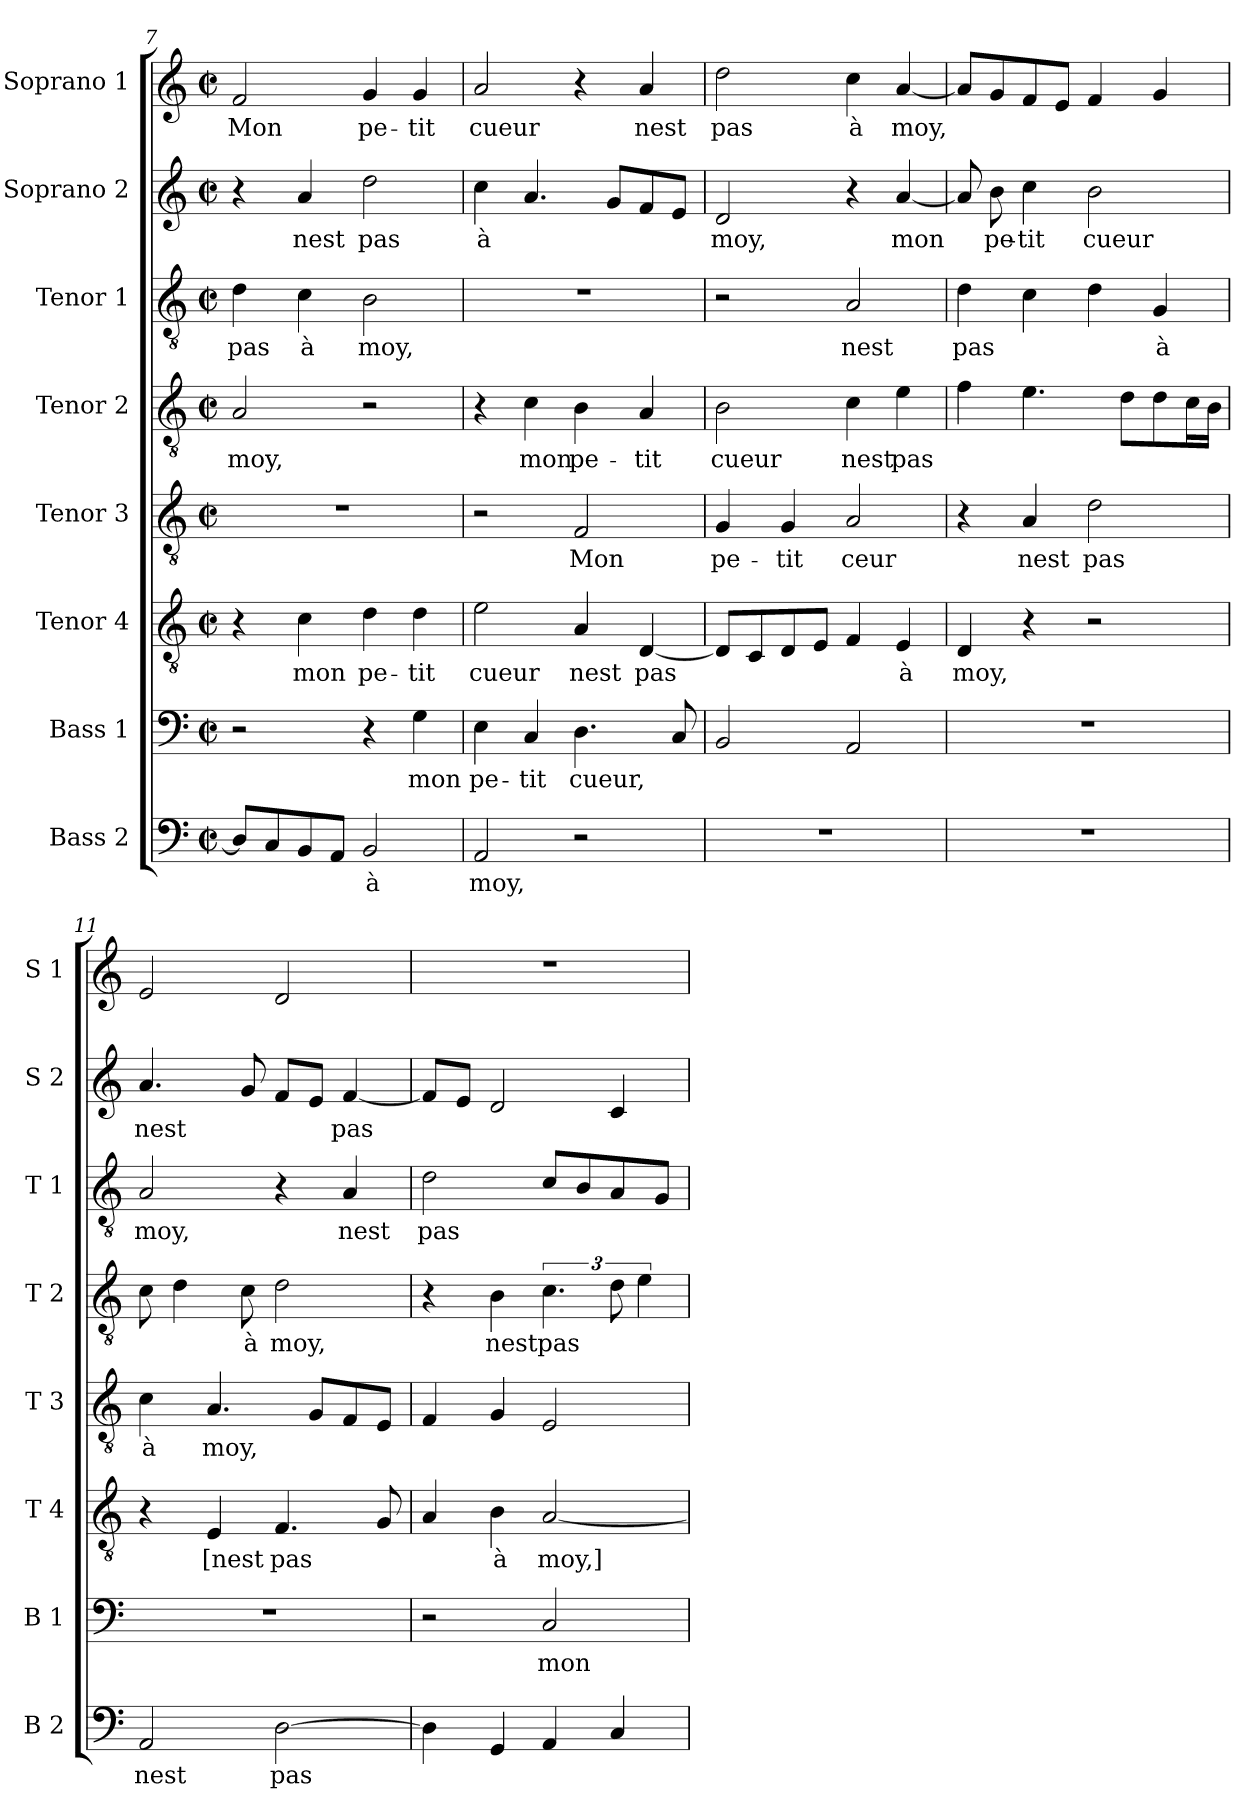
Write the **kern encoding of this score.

**kern	**text	**kern	**text	**kern	**text	**kern	**text	**kern	**text	**kern	**text	**kern	**text	**kern	**text
*part8	*part8	*part7	*part7	*part6	*part6	*part5	*part5	*part4	*part4	*part3	*part3	*part2	*part2	*part1	*part1
*staff8	*staff8	*staff7	*staff7	*staff6	*staff6	*staff5	*staff5	*staff4	*staff4	*staff3	*staff3	*staff2	*staff2	*staff1	*staff1
*I"Bass 2	*	*I"Bass 1	*	*I"Tenor 4	*	*I"Tenor 3	*	*I"Tenor 2	*	*I"Tenor 1	*	*I"Soprano 2	*	*I"Soprano 1	*
*I'B 2	*	*I'B 1	*	*I'T 4	*	*I'T 3	*	*I'T 2	*	*I'T 1	*	*I'S 2	*	*I'S 1	*
*clefF4	*	*clefF4	*	*clefGv2	*	*clefGv2	*	*clefGv2	*	*clefGv2	*	*clefG2	*	*clefG2	*
*k[]	*	*k[]	*	*k[]	*	*k[]	*	*k[]	*	*k[]	*	*k[]	*	*k[]	*
*C:	*	*C:	*	*C:	*	*C:	*	*C:	*	*C:	*	*C:	*	*C:	*
*M2/2	*	*M2/2	*	*M2/2	*	*M2/2	*	*M2/2	*	*M2/2	*	*M2/2	*	*M2/2	*
*met(c|)	*	*met(c|)	*	*met(c|)	*	*met(c|)	*	*met(c|)	*	*met(c|)	*	*met(c|)	*	*met(c|)	*
=7	=7	=7	=7	=7	=7	=7	=7	=7	=7	=7	=7	=7	=7	=7	=7
8D/L]	.	2r	.	4r	.	1r	.	2A/	moy,	4d\	pas	4r	.	2f/	Mon
8C/	.	.	.	.	.	.	.	.	.	.	.	.	.	.	.
8BB/	.	.	.	4c\	mon	.	.	.	.	4c\	à	4a/	nest	.	.
8AA/J	.	.	.	.	.	.	.	.	.	.	.	.	.	.	.
2BB/	à	4r	.	4d\	pe-	.	.	2r	.	2B\	moy,	2dd\	pas	4g/	pe-
.	.	4G\	mon	4d\	-tit	.	.	.	.	.	.	.	.	4g/	-tit
=8	=8	=8	=8	=8	=8	=8	=8	=8	=8	=8	=8	=8	=8	=8	=8
2AA/	moy,	4E\	pe-	2e\	cueur	2r	.	4r	.	1r	.	4cc\	à	2a/	cueur
.	.	4C/	-tit	.	.	.	.	4c\	mon	.	.	4.a/	.	.	.
2r	.	4.D\	cueur,	4A/	nest	2F/	Mon	4B\	pe-	.	.	.	.	4r	.
.	.	.	.	.	.	.	.	.	.	.	.	8g/L	.	.	.
.	.	.	.	[4D/	pas	.	.	4A/	-tit	.	.	8f/	.	4a/	nest
.	.	8C/	.	.	.	.	.	.	.	.	.	8e/J	.	.	.
=9	=9	=9	=9	=9	=9	=9	=9	=9	=9	=9	=9	=9	=9	=9	=9
1r	.	2BB/	.	8D/L]	.	4G/	pe-	2B\	cueur	2r	.	2d/	moy,	2dd\	pas
.	.	.	.	8C/	.	.	.	.	.	.	.	.	.	.	.
.	.	.	.	8D/	.	4G/	-tit	.	.	.	.	.	.	.	.
.	.	.	.	8E/J	.	.	.	.	.	.	.	.	.	.	.
.	.	2AA/	.	4F/	.	2A/	ceur	4c\	nest	2A/	nest	4r	.	4cc\	à
.	.	.	.	4E/	à	.	.	4e\	pas	.	.	[4a/	mon	[4a/	moy,
=10	=10	=10	=10	=10	=10	=10	=10	=10	=10	=10	=10	=10	=10	=10	=10
1r	.	1r	.	4D/	moy,	4r	.	4f\	.	4d\	pas	8a/]	.	8a/L]	.
.	.	.	.	.	.	.	.	.	.	.	.	8b\	pe-	8g/	.
.	.	.	.	4r	.	4A/	nest	4.e\	.	4c\	.	4cc\	-tit	8f/	.
.	.	.	.	.	.	.	.	.	.	.	.	.	.	8e/J	.
.	.	.	.	2r	.	2d\	pas	.	.	4d\	.	2b\	cueur	4f/	.
.	.	.	.	.	.	.	.	8d\L	.	.	.	.	.	.	.
.	.	.	.	.	.	.	.	8d\	.	4G/	à	.	.	4g/	.
.	.	.	.	.	.	.	.	16c\L	.	.	.	.	.	.	.
.	.	.	.	.	.	.	.	16B\JJ	.	.	.	.	.	.	.
=11	=11	=11	=11	=11	=11	=11	=11	=11	=11	=11	=11	=11	=11	=11	=11
2AA/	nest	1r	.	4r	.	4c\	à	8c\	.	2A/	moy,	4.a/	nest	2e/	.
.	.	.	.	.	.	.	.	4d\	.	.	.	.	.	.	.
.	.	.	.	4E/	[nest	4.A/	moy,	.	.	.	.	.	.	.	.
.	.	.	.	.	.	.	.	8c\	à	.	.	8g/	.	.	.
[2D\	pas	.	.	4.F/	pas	.	.	2d\	moy,	4r	.	8f/L	.	2d/	.
.	.	.	.	.	.	8G/L	.	.	.	.	.	8e/J	.	.	.
.	.	.	.	.	.	8F/	.	.	.	4A/	nest	[4f/	pas	.	.
.	.	.	.	8G/	.	8E/J	.	.	.	.	.	.	.	.	.
!!LO:PB:g=z
=12	=12	=12	=12	=12	=12	=12	=12	=12	=12	=12	=12	=12	=12	=12	=12
4D\]	.	2r	.	4A/	.	4F/	.	4r	.	2d\	pas	8f/L]	.	1r	.
.	.	.	.	.	.	.	.	.	.	.	.	8e/J	.	.	.
4GG/	.	.	.	4B\	à	4G/	.	4B\	nest	.	.	2d/	.	.	.
4AA/	.	2C/	mon	[2A/	moy,]	2E/	.	6.c\	pas	8c/L	.	.	.	.	.
.	.	.	.	.	.	.	.	.	.	8B/	.	.	.	.	.
4C/	.	.	.	.	.	.	.	12d\	.	8A/	.	4c/	.	.	.
.	.	.	.	.	.	.	.	6e\	.	.	.	.	.	.	.
.	.	.	.	.	.	.	.	.	.	8G/J	.	.	.	.	.
=	=	=	=	=	=	=	=	=	=	=	=	=	=	=	=
*-	*-	*-	*-	*-	*-	*-	*-	*-	*-	*-	*-	*-	*-	*-	*-
